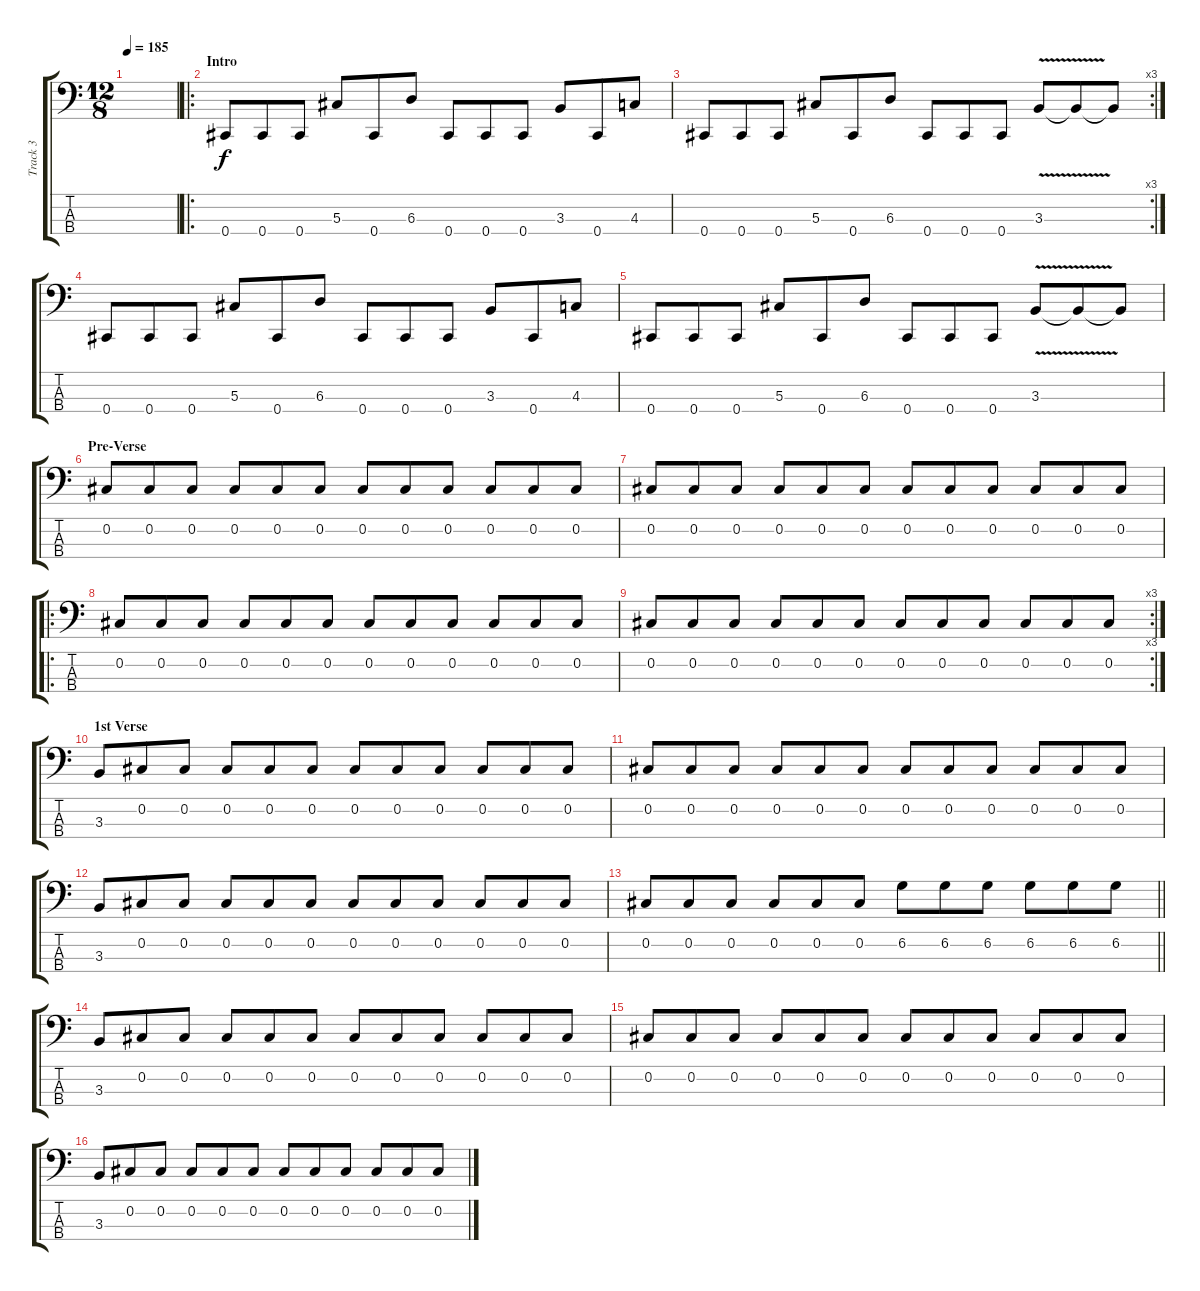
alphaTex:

\track ("Track 3" "Track 3") {instrument electricbassfinger}
\staff {score tabs}
\tuning (Gb2 Db2 Ab1 Db1) {hide}
\ts (12 8)
\tempo 185
\clef f4
\ks c
|
\ro
\section ("" "Intro")
0.4.8 0.4.8 0.4.8 5.3.8 0.4.8 6.3.8 0.4.8 0.4.8 0.4.8 3.3.8 0.4.8 4.3.8 |
\rc 3
0.4.8 0.4.8 0.4.8 5.3.8 0.4.8 6.3.8 0.4.8 0.4.8 0.4.8 3.3{v}.8 3.3{t}.8 3.3{t}.8 |
0.4.8 0.4.8 0.4.8 5.3.8 0.4.8 6.3.8 0.4.8 0.4.8 0.4.8 3.3.8 0.4.8 4.3.8 |
0.4.8 0.4.8 0.4.8 5.3.8 0.4.8 6.3.8 0.4.8 0.4.8 0.4.8 3.3{v}.8 3.3{t}.8 3.3{t}.8 |
\section ("" "Pre-Verse")
0.2.8 0.2.8 0.2.8 0.2.8 0.2.8 0.2.8 0.2.8 0.2.8 0.2.8 0.2.8 0.2.8 0.2.8 |
0.2.8 0.2.8 0.2.8 0.2.8 0.2.8 0.2.8 0.2.8 0.2.8 0.2.8 0.2.8 0.2.8 0.2.8 |
\ro
0.2.8 0.2.8 0.2.8 0.2.8 0.2.8 0.2.8 0.2.8 0.2.8 0.2.8 0.2.8 0.2.8 0.2.8 |
\rc 3
0.2.8 0.2.8 0.2.8 0.2.8 0.2.8 0.2.8 0.2.8 0.2.8 0.2.8 0.2.8 0.2.8 0.2.8 |
\section ("" "1st Verse")
3.3.8 0.2.8 0.2.8 0.2.8 0.2.8 0.2.8 0.2.8 0.2.8 0.2.8 0.2.8 0.2.8 0.2.8 |
0.2.8 0.2.8 0.2.8 0.2.8 0.2.8 0.2.8 0.2.8 0.2.8 0.2.8 0.2.8 0.2.8 0.2.8 |
3.3.8 0.2.8 0.2.8 0.2.8 0.2.8 0.2.8 0.2.8 0.2.8 0.2.8 0.2.8 0.2.8 0.2.8 |
\barLineRight lightlight
0.2.8 0.2.8 0.2.8 0.2.8 0.2.8 0.2.8 6.2.8 6.2.8 6.2.8 6.2.8 6.2.8 6.2.8 |
3.3.8 0.2.8 0.2.8 0.2.8 0.2.8 0.2.8 0.2.8 0.2.8 0.2.8 0.2.8 0.2.8 0.2.8 |
0.2.8 0.2.8 0.2.8 0.2.8 0.2.8 0.2.8 0.2.8 0.2.8 0.2.8 0.2.8 0.2.8 0.2.8 |
3.3.8 0.2.8 0.2.8 0.2.8 0.2.8 0.2.8 0.2.8 0.2.8 0.2.8 0.2.8 0.2.8 0.2.8
